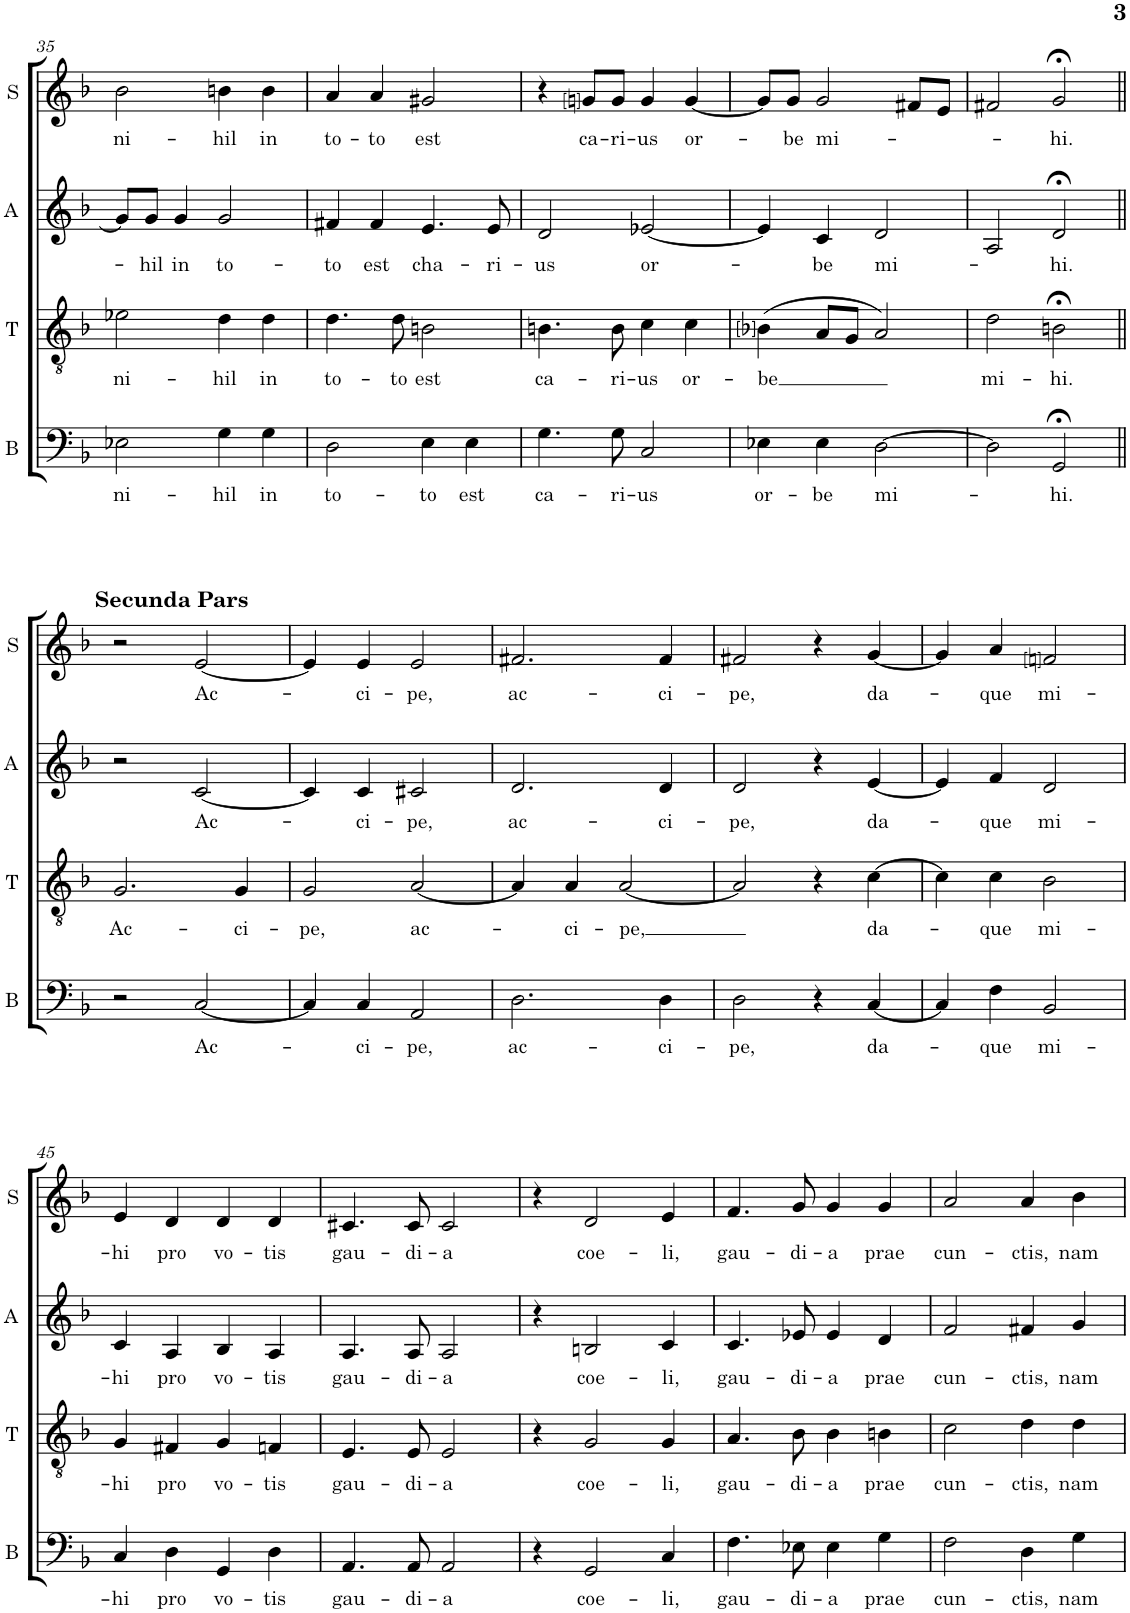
**kern	**text	**kern	**text	**kern	**text	**kern	**text
*part4	*part4	*part3	*part3	*part2	*part2	*part1	*part1
*staff4	*staff4	*staff3	*staff3	*staff2	*staff2	*staff1	*staff1
*I"Bass (Bassus)	*	*I"Tenor	*	*I"Alto (Altus)	*	*I"Soprano (Cantus)	*
*I'B	*	*I'T	*	*I'A	*	*I'S	*
!!LO:PB:g=z
*clefF4	*	*clefGv2	*	*clefG2	*	*clefG2	*
*k[b-]	*	*k[b-]	*	*k[b-]	*	*k[b-]	*
*M2/2	*	*M2/2	*	*M2/2	*	*M2/2	*
*met(c|)	*	*met(c|)	*	*met(c|)	*	*met(c|)	*
=35	=35	=35	=35	=35	=35	=35	=35
!	!LO:LY:b	!	!LO:LY:b	!	!	!	!LO:LY:b
2E-X\	ni-	2e-X\	ni-	8g/L]	.	2b-\	ni-
!	!	!	!	!	!LO:LY:b	!	!
.	.	.	.	8g/J	-hil	.	.
!	!	!	!	!	!LO:LY:b	!	!
.	.	.	.	4g/	in	.	.
!	!LO:LY:b	!	!LO:LY:b	!	!LO:LY:b	!	!LO:LY:b
4G\	-hil	4d\	-hil	2g/	to-	4bn\	-hil
!	!LO:LY:b	!	!LO:LY:b	!	!	!	!LO:LY:b
4G\	in	4d\	in	.	.	4b\	in
=36	=36	=36	=36	=36	=36	=36	=36
!	!LO:LY:b	!	!LO:LY:b	!	!LO:LY:b	!	!LO:LY:b
2D\	to-	4.d\	to-	4f#X/	-to	4a/	to-
!	!	!	!	!	!LO:LY:b	!	!LO:LY:b
.	.	.	.	4f#/	est	4a/	-to
!	!	!	!LO:LY:b	!	!	!	!
.	.	8d\	-to	.	.	.	.
!	!LO:LY:b	!	!LO:LY:b	!	!LO:LY:b	!	!LO:LY:b
4E\	-to	2Bn\	est	4.e/	cha-	2g#X/	est
!	!LO:LY:b	!	!	!	!	!	!
4E\	est	.	.	.	.	.	.
!	!	!	!	!	!LO:LY:b	!	!
.	.	.	.	8e/	-ri-	.	.
=37	=37	=37	=37	=37	=37	=37	=37
!	!LO:LY:b	!	!LO:LY:b	!	!LO:LY:b	!	!
4.G\	ca-	4.Bn\	ca-	2d/	-us	4r	.
!	!	!	!	!	!	!	!LO:LY:b
.	.	.	.	.	.	8gnj/L	ca-
!	!LO:LY:b	!	!LO:LY:b	!	!	!	!LO:LY:b
8G\	-ri-	8B\	-ri-	.	.	8g/J	-ri-
!	!LO:LY:b	!	!LO:LY:b	!	!LO:LY:b	!	!LO:LY:b
2C/	-us	4c\	-us	[<2e-X/	or-	4g/	-us
!	!	!	!LO:LY:b	!	!	!	!LO:LY:b
.	.	4c\	or-	.	.	[4g/	or-
=38	=38	=38	=38	=38	=38	=38	=38
!	!LO:LY:b	!	!LO:LY:b	!	!	!	!
4E-X\	-or-	(4B-j\	-be	4e-/]	.	8g/L]	.
!	!	!	!	!	!	!	!LO:LY:b
.	.	.	.	.	.	8g/J	-be
!	!LO:LY:b	!	!	!	!LO:LY:b	!	!LO:LY:b
4E-\	-be	8A/L	.	4c/	-be	2g/	mi-
.	.	8G/J	.	.	.	.	.
!	!LO:LY:b	!	!	!	!LO:LY:b	!	!
[>2D\	mi-	2A/)	.	2d/	mi-	.	.
.	.	.	.	.	.	8f#X/L	.
.	.	.	.	.	.	8e/J	.
=39	=39	=39	=39	=39	=39	=39	=39
!	!	!	!LO:LY:b	!	!	!	!
2D\]	.	2d\	mi-	2A/	.	2f#X/	.
!	!LO:LY:b	!	!LO:LY:b	!	!LO:LY:b	!	!LO:LY:b
2GG;</	-hi.	2Bn;<\	-hi.	2d;</	-hi.	2g;</	-hi.
!!LO:LB:g=z
=40||	=40||	=40||	=40||	=40||	=40||	=40||	=40||
!	!	!	!	!	!	!LO:TX:a:B:t=Secunda Pars	!
!	!	!	!LO:LY:b	!	!	!	!
2r	.	2.G/	Ac-	2r	.	2r	.
!	!LO:LY:b	!	!	!	!LO:LY:b	!	!LO:LY:b
[<2C/	Ac-	.	.	[<2c/	Ac-	[<2e/	Ac-
!	!	!	!LO:LY:b	!	!	!	!
.	.	4G/	-ci-	.	.	.	.
=41	=41	=41	=41	=41	=41	=41	=41
!	!	!	!LO:LY:b	!	!	!	!
4C/]	.	2G/	-pe,	4c/]	.	4e/]	.
!	!LO:LY:b	!	!	!	!LO:LY:b	!	!LO:LY:b
4C/	-ci-	.	.	4c/	-ci-	4e/	-ci-
!	!LO:LY:b	!	!LO:LY:b	!	!LO:LY:b	!	!LO:LY:b
2AA/	-pe,	[<2A/	ac-	2c#X/	-pe,	2e/	-pe,
=42	=42	=42	=42	=42	=42	=42	=42
!	!LO:LY:b	!	!	!	!LO:LY:b	!	!LO:LY:b
2.D\	ac-	4A/]	.	2.d/	ac-	2.f#X/	ac-
!	!	!	!LO:LY:b	!	!	!	!
.	.	4A/	-ci-	.	.	.	.
!	!	!	!LO:LY:b	!	!	!	!
.	.	[<2A/	-pe,	.	.	.	.
!	!LO:LY:b	!	!	!	!LO:LY:b	!	!LO:LY:b
4D\	-ci-	.	.	4d/	-ci-	4f#/	-ci-
=43	=43	=43	=43	=43	=43	=43	=43
!	!LO:LY:b	!	!	!	!LO:LY:b	!	!LO:LY:b
2D\	-pe,	2A/]	.	2d/	-pe,	2f#X/	-pe,
4r	.	4r	.	4r	.	4r	.
!	!LO:LY:b	!	!LO:LY:b	!	!LO:LY:b	!	!LO:LY:b
[<4C/	da-	[>4c\	da-	[<4e/	da-	[<4g/	da-
=44	=44	=44	=44	=44	=44	=44	=44
4C/]	.	4c\]	.	4e/]	.	4g/]	.
!	!LO:LY:b	!	!LO:LY:b	!	!LO:LY:b	!	!LO:LY:b
4F\	-que	4c\	-que	4f/	-que	4a/	-que
!	!LO:LY:b	!	!LO:LY:b	!	!LO:LY:b	!	!LO:LY:b
2BB-/	mi-	2B-\	mi-	2d/	mi-	2fnj/	mi-
!!LO:LB:g=z
=45	=45	=45	=45	=45	=45	=45	=45
!	!LO:LY:b	!	!LO:LY:b	!	!LO:LY:b	!	!LO:LY:b
4C/	-hi	4G/	-hi	4c/	-hi	4e/	-hi
!	!LO:LY:b	!	!LO:LY:b	!	!LO:LY:b	!	!LO:LY:b
4D\	pro	4F#X/	pro	4A/	pro	4d/	pro
!	!LO:LY:b	!	!LO:LY:b	!	!LO:LY:b	!	!LO:LY:b
4GG/	vo-	4G/	vo-	4B-/	vo-	4d/	vo-
!	!LO:LY:b	!	!LO:LY:b	!	!LO:LY:b	!	!LO:LY:b
4D\	-tis	4Fn/	-tis	4A/	-tis	4d/	-tis
=46	=46	=46	=46	=46	=46	=46	=46
!	!LO:LY:b	!	!LO:LY:b	!	!LO:LY:b	!	!LO:LY:b
4.AA/	gau-	4.E/	gau-	4.A/	gau-	4.c#X/	gau-
!	!LO:LY:b	!	!LO:LY:b	!	!LO:LY:b	!	!LO:LY:b
8AA/	-di-	8E/	-di-	8A/	-di-	8c#/	-di-
!	!LO:LY:b	!	!LO:LY:b	!	!LO:LY:b	!	!LO:LY:b
2AA/	-a	2E/	-a	2A/	-a	2c#/	-a
=47	=47	=47	=47	=47	=47	=47	=47
4r	.	4r	.	4r	.	4r	.
!	!LO:LY:b	!	!LO:LY:b	!	!LO:LY:b	!	!LO:LY:b
2GG/	coe-	2G/	coe-	2Bn/	coe-	2d/	coe-
!	!LO:LY:b	!	!LO:LY:b	!	!LO:LY:b	!	!LO:LY:b
4C/	-li,	4G/	-li,	4c/	-li,	4e/	-li,
=48	=48	=48	=48	=48	=48	=48	=48
!	!LO:LY:b	!	!LO:LY:b	!	!LO:LY:b	!	!LO:LY:b
4.F\	gau-	4.A/	gau-	4.c/	gau-	4.f/	gau-
!	!LO:LY:b	!	!LO:LY:b	!	!LO:LY:b	!	!LO:LY:b
8E-X\	-di-	8B-\	-di-	8e-X/	-di-	8g/	-di-
!	!LO:LY:b	!	!LO:LY:b	!	!LO:LY:b	!	!LO:LY:b
4E-\	-a	4B-\	-a	4e-/	-a	4g/	-a
!	!LO:LY:b	!	!LO:LY:b	!	!LO:LY:b	!	!LO:LY:b
4G\	prae	4Bn\	prae	4d/	prae	4g/	prae
=49	=49	=49	=49	=49	=49	=49	=49
!	!LO:LY:b	!	!LO:LY:b	!	!LO:LY:b	!	!LO:LY:b
2F\	cun-	2c\	cun-	2f/	cun-	2a/	cun-
!	!LO:LY:b	!	!LO:LY:b	!	!LO:LY:b	!	!LO:LY:b
4D\	-ctis,	4d\	-ctis,	4f#X/	-ctis,	4a/	-ctis,
!	!LO:LY:b	!	!LO:LY:b	!	!LO:LY:b	!	!LO:LY:b
4G\	nam	4d\	nam	4g/	nam	4b-\	nam
=	=	=	=	=	=	=	=
*-	*-	*-	*-	*-	*-	*-	*-
